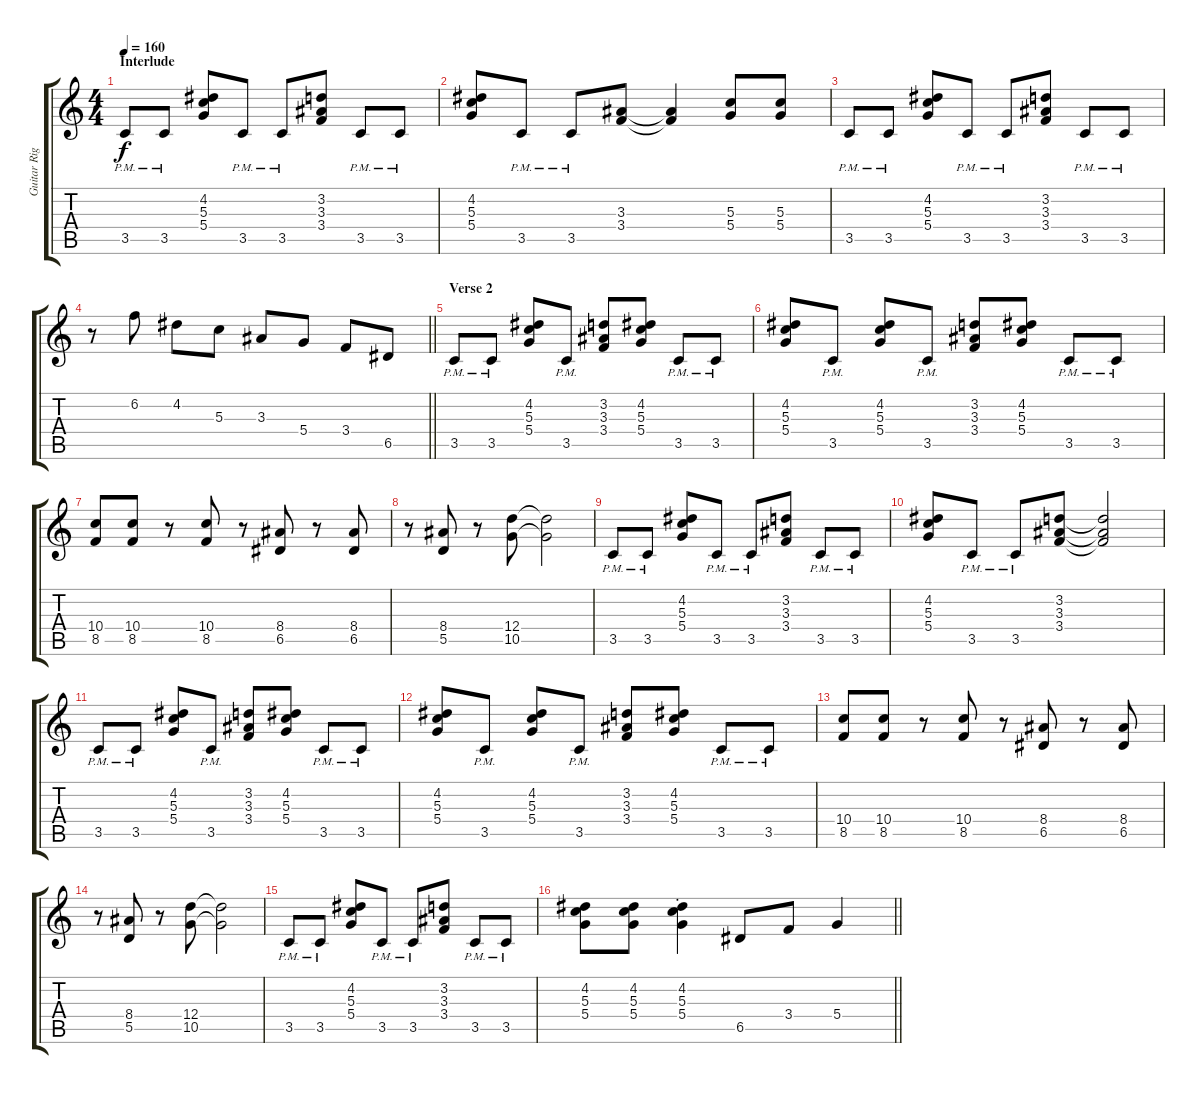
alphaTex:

\track ("Guitar Right" "Guitar Rig") {instrument overdrivenguitar}
\staff {score tabs}
\tuning (E4 B3 G3 D3 A2 E2) {hide}
\ts (4 4)
\section ("" "Interlude")
\tempo 160
\clef g2
\ks c
3.5{pm}.8{dy f} 3.5{pm}.8 (4.2 5.3 5.4).8 3.5{pm}.8 3.5{pm}.8 (3.2 3.3 3.4).8 3.5{pm}.8 3.5{pm}.8 |
(4.2 5.3 5.4).8 3.5{pm}.8 3.5{pm}.8 (3.3 3.4).8 (3.3{t} 3.4{t}).4 (5.3 5.4).8 (5.3 5.4).8 |
3.5{pm}.8 3.5{pm}.8 (4.2 5.3 5.4).8 3.5{pm}.8 3.5{pm}.8 (3.2 3.3 3.4).8 3.5{pm}.8 3.5{pm}.8 |
\barLineRight lightlight
r.8 6.2.8 4.2.8 5.3.8 3.3.8 5.4.8 3.4.8 6.5.8 |
\section ("" "Verse 2")
3.5{pm}.8 3.5{pm}.8 (4.2 5.3 5.4).8 3.5{pm}.8 (3.2 3.3 3.4).8 (4.2 5.3 5.4).8 3.5{pm}.8 3.5{pm}.8 |
(4.2 5.3 5.4).8 3.5{pm}.8 (4.2 5.3 5.4).8 3.5{pm}.8 (3.2 3.3 3.4).8 (4.2 5.3 5.4).8 3.5{pm}.8 3.5{pm}.8 |
(10.4 8.5).8 (10.4 8.5).8 r.8 (10.4 8.5).8 r.8 (8.4 6.5).8 r.8 (8.4 6.5).8 |
r.8 (8.4 5.5).8 r.8 (12.4 10.5).8 (12.4{t} 10.5{t}).2 |
3.5{pm}.8 3.5{pm}.8 (4.2 5.3 5.4).8 3.5{pm}.8 3.5{pm}.8 (3.2 3.3 3.4).8 3.5{pm}.8 3.5{pm}.8 |
(4.2 5.3 5.4).8 3.5{pm}.8 3.5{pm}.8 (3.2 3.3 3.4).8 (3.2{t} 3.3{t} 3.4{t}).2 |
3.5{pm}.8 3.5{pm}.8 (4.2 5.3 5.4).8 3.5{pm}.8 (3.2 3.3 3.4).8 (4.2 5.3 5.4).8 3.5{pm}.8 3.5{pm}.8 |
(4.2 5.3 5.4).8 3.5{pm}.8 (4.2 5.3 5.4).8 3.5{pm}.8 (3.2 3.3 3.4).8 (4.2 5.3 5.4).8 3.5{pm}.8 3.5{pm}.8 |
(10.4 8.5).8 (10.4 8.5).8 r.8 (10.4 8.5).8 r.8 (8.4 6.5).8 r.8 (8.4 6.5).8 |
r.8 (8.4 5.5).8 r.8 (12.4 10.5).8 (12.4{t} 10.5{t}).2 |
3.5{pm}.8 3.5{pm}.8 (4.2 5.3 5.4).8 3.5{pm}.8 3.5{pm}.8 (3.2 3.3 3.4).8 3.5{pm}.8 3.5{pm}.8 |
\barLineRight lightlight
(4.2 5.3 5.4).8 (4.2 5.3 5.4).8 (4.2{st} 5.3{st} 5.4{st}).4 6.5.8 3.4.8 5.4.4
